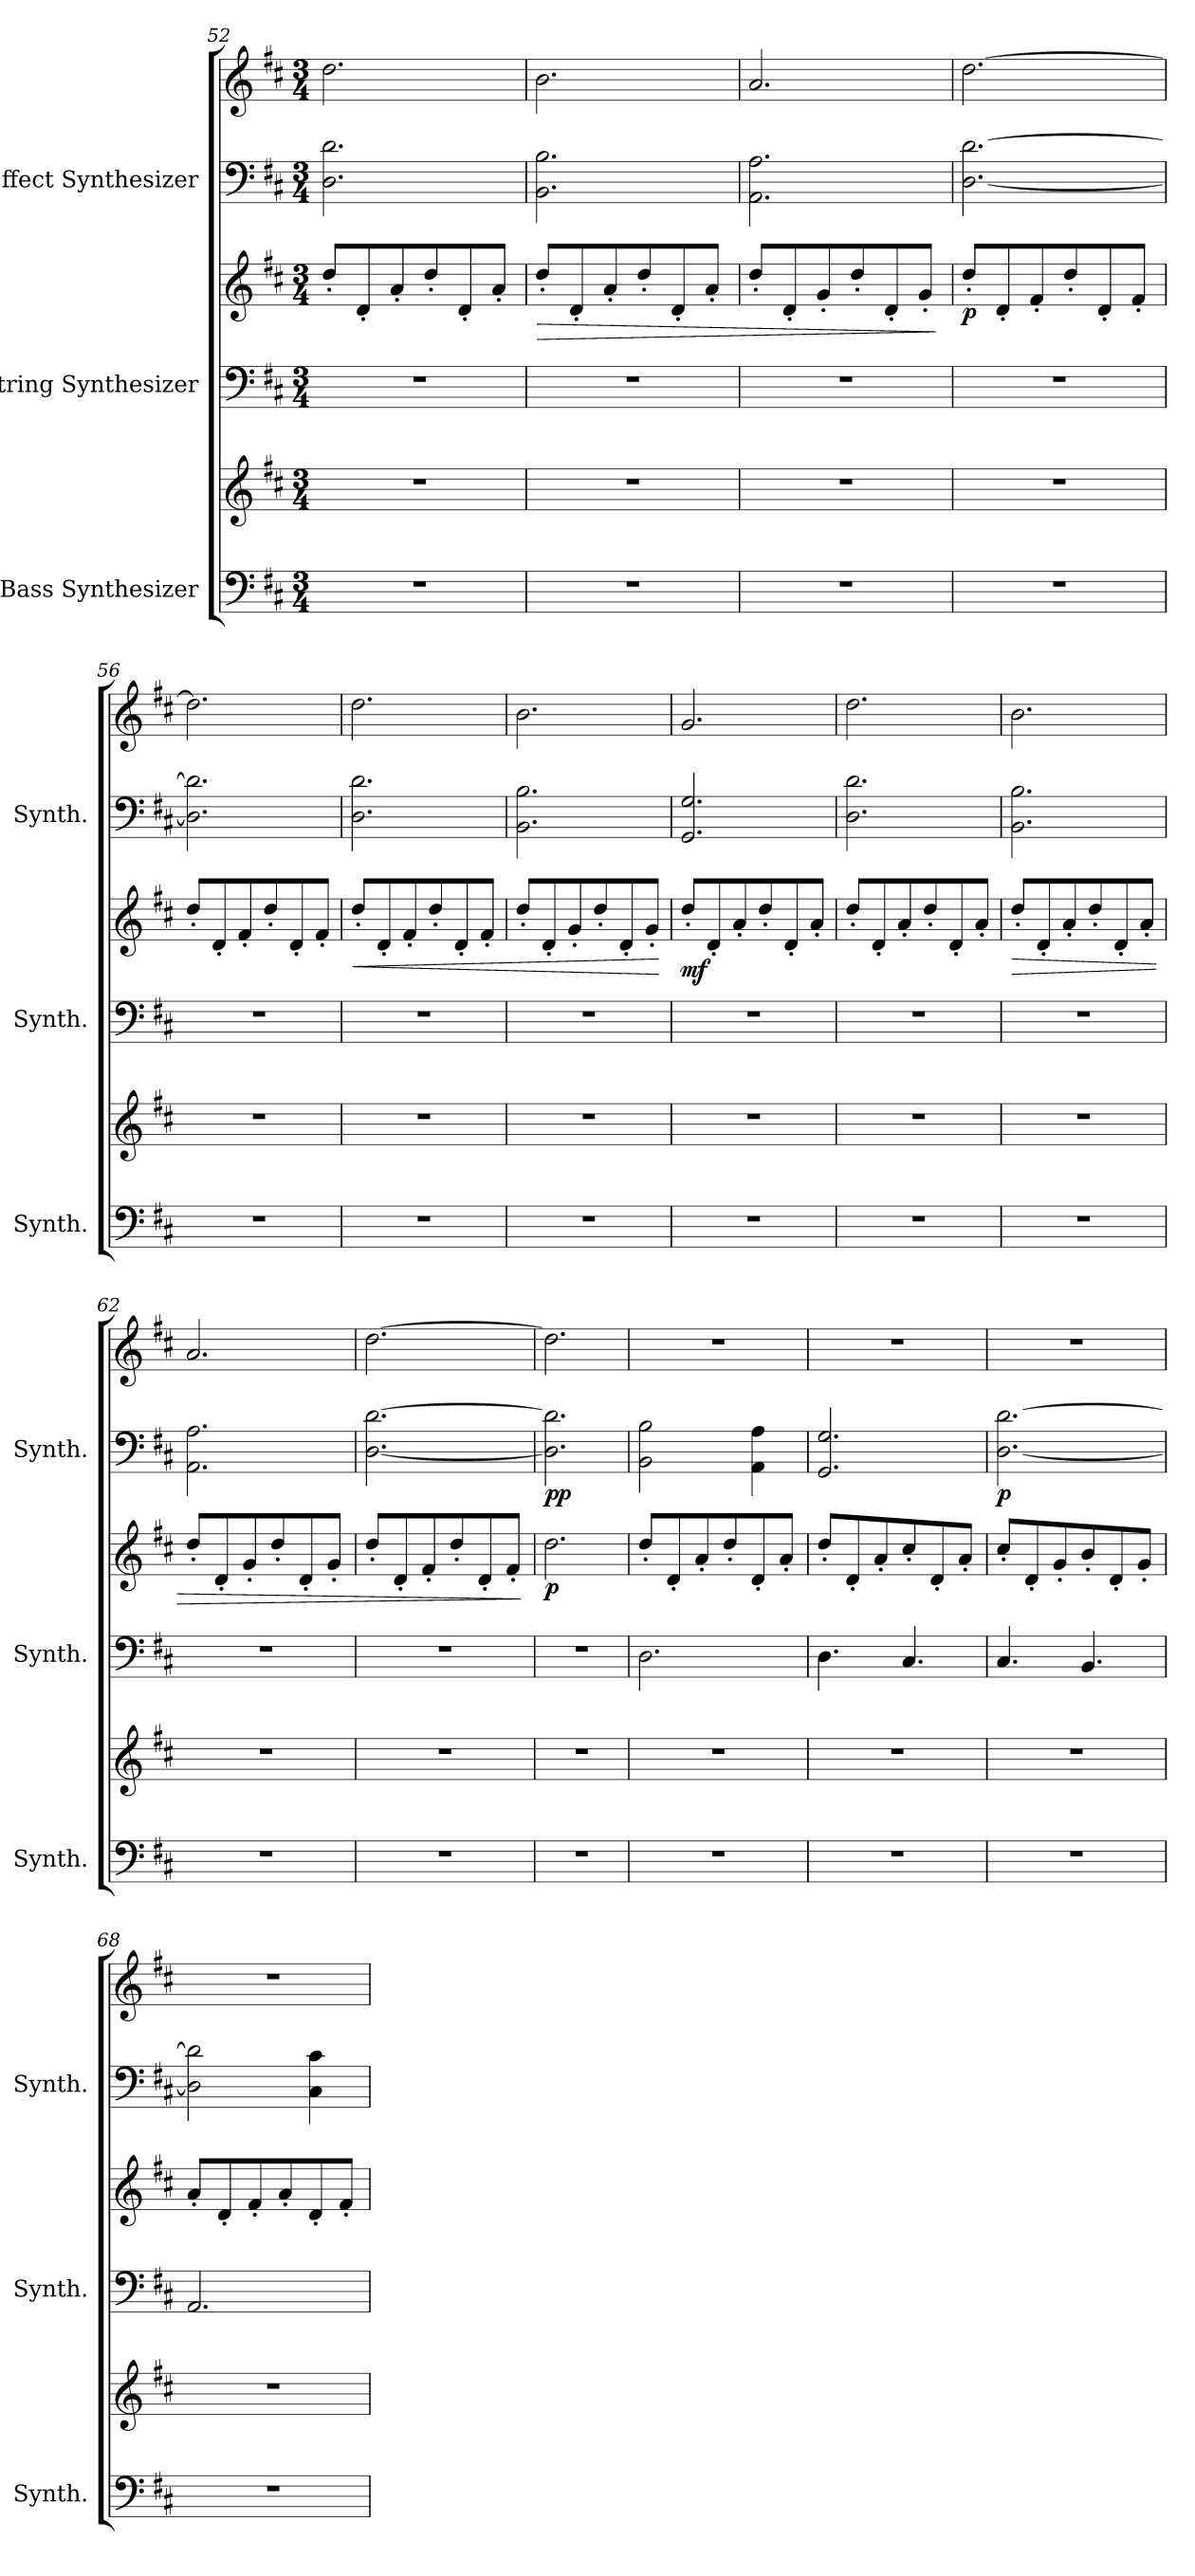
**kern	**kern	**kern	**kern	**dynam	**kern	**kern	**dynam
*part3	*part3	*part2	*part2	*part2	*part1	*part1	*part1
*staff6	*staff5	*staff4	*staff3	*staff3/4	*staff2	*staff1	*staff1/2
*I"Bass Synthesizer	*	*I"String Synthesizer	*	*	*I"Effect Synthesizer	*	*
*I'Synth.	*	*I'Synth.	*	*	*I'Synth.	*	*
*clefF4	*clefG2	*clefF4	*clefG2	*	*clefF4	*clefG2	*
*k[f#c#]	*k[f#c#]	*k[f#c#]	*k[f#c#]	*	*k[f#c#]	*k[f#c#]	*
*M3/4	*M3/4	*M3/4	*M3/4	*	*M3/4	*M3/4	*
=52	=52	=52	=52	=52	=52	=52	=52
2.r	2.r	2.r	8dd'/L	.	2.D\ 2.d\	2.dd\	.
.	.	.	8d'/	.	.	.	.
.	.	.	8a'/	.	.	.	.
.	.	.	8dd'/	.	.	.	.
.	.	.	8d'/	.	.	.	.
.	.	.	8a'/J	.	.	.	.
=53	=53	=53	=53	=53	=53	=53	=53
!	!	!	!	!LO:HP:b	!	!	!
2.r	2.r	2.r	8dd'/L	>	2.BB\ 2.B\	2.b\	.
.	.	.	8d'/	.	.	.	.
.	.	.	8a'/	.	.	.	.
.	.	.	8dd'/	.	.	.	.
.	.	.	8d'/	.	.	.	.
.	.	.	8a'/J	.	.	.	.
=54	=54	=54	=54	=54	=54	=54	=54
2.r	2.r	2.r	8dd'/L	.	2.AA\ 2.A\	2.a/	.
.	.	.	8d'/	.	.	.	.
.	.	.	8g'/	.	.	.	.
.	.	.	8dd'/	.	.	.	.
.	.	.	8d'/	.	.	.	.
.	.	.	8g'/J	.	.	.	.
.	.	.	.	]	.	.	.
=55	=55	=55	=55	=55	=55	=55	=55
!	!	!	!	!LO:DY:b	!	!	!
2.r	2.r	2.r	8dd'/L	p	[2.D\ [2.d\	[2.dd\	.
.	.	.	8d'/	.	.	.	.
.	.	.	8f#'/	.	.	.	.
.	.	.	8dd'/	.	.	.	.
.	.	.	8d'/	.	.	.	.
.	.	.	8f#'/J	.	.	.	.
!!LO:LB:g=z
=56	=56	=56	=56	=56	=56	=56	=56
2.r	2.r	2.r	8dd'/L	.	2.D\] 2.d\]	2.dd\]	.
.	.	.	8d'/	.	.	.	.
.	.	.	8f#'/	.	.	.	.
.	.	.	8dd'/	.	.	.	.
.	.	.	8d'/	.	.	.	.
.	.	.	8f#'/J	.	.	.	.
=57	=57	=57	=57	=57	=57	=57	=57
!	!	!	!	!LO:HP:b	!	!	!
2.r	2.r	2.r	8dd'/L	<	2.D\ 2.d\	2.dd\	.
.	.	.	8d'/	.	.	.	.
.	.	.	8f#'/	.	.	.	.
.	.	.	8dd'/	.	.	.	.
.	.	.	8d'/	.	.	.	.
.	.	.	8f#'/J	.	.	.	.
=58	=58	=58	=58	=58	=58	=58	=58
2.r	2.r	2.r	8dd'/L	.	2.BB\ 2.B\	2.b\	.
.	.	.	8d'/	.	.	.	.
.	.	.	8g'/	.	.	.	.
.	.	.	8dd'/	.	.	.	.
.	.	.	8d'/	.	.	.	.
.	.	.	8g'/J	.	.	.	.
.	.	.	.	[	.	.	.
=59	=59	=59	=59	=59	=59	=59	=59
!	!	!	!	!LO:DY:b	!	!	!
2.r	2.r	2.r	8dd'/L	mf	2.GG/ 2.G/	2.g/	.
.	.	.	8d'/	.	.	.	.
.	.	.	8a'/	.	.	.	.
.	.	.	8dd'/	.	.	.	.
.	.	.	8d'/	.	.	.	.
.	.	.	8a'/J	.	.	.	.
=60	=60	=60	=60	=60	=60	=60	=60
2.r	2.r	2.r	8dd'/L	.	2.D\ 2.d\	2.dd\	.
.	.	.	8d'/	.	.	.	.
.	.	.	8a'/	.	.	.	.
.	.	.	8dd'/	.	.	.	.
.	.	.	8d'/	.	.	.	.
.	.	.	8a'/J	.	.	.	.
=61	=61	=61	=61	=61	=61	=61	=61
!	!	!	!	!LO:HP:b	!	!	!
2.r	2.r	2.r	8dd'/L	>	2.BB\ 2.B\	2.b\	.
.	.	.	8d'/	.	.	.	.
.	.	.	8a'/	.	.	.	.
.	.	.	8dd'/	.	.	.	.
.	.	.	8d'/	.	.	.	.
.	.	.	8a'/J	.	.	.	.
=62	=62	=62	=62	=62	=62	=62	=62
2.r	2.r	2.r	8dd'/L	.	2.AA\ 2.A\	2.a/	.
.	.	.	8d'/	.	.	.	.
.	.	.	8g'/	.	.	.	.
.	.	.	8dd'/	.	.	.	.
.	.	.	8d'/	.	.	.	.
.	.	.	8g'/J	.	.	.	.
!!LO:PB:g=z
=63	=63	=63	=63	=63	=63	=63	=63
2.r	2.r	2.r	8dd'/L	.	[2.D\ [2.d\	[2.dd\	.
.	.	.	8d'/	.	.	.	.
.	.	.	8f#'/	.	.	.	.
.	.	.	8dd'/	.	.	.	.
.	.	.	8d'/	.	.	.	.
.	.	.	8f#'/J	.	.	.	.
.	.	.	.	]	.	.	.
=64	=64	=64	=64	=64	=64	=64	=64
!	!	!	!	!LO:DY:b	!	!	!LO:DY:b=2
2.r	2.r	2.r	2.dd\	p	2.D\] 2.d\]	2.dd\]	pp
=65	=65	=65	=65	=65	=65	=65	=65
2.r	2.r	2.D\	8dd'/L	.	2BB\ 2B\	2.r	.
.	.	.	8d'/	.	.	.	.
.	.	.	8a'/	.	.	.	.
.	.	.	8dd'/	.	.	.	.
.	.	.	8d'/	.	4AA\ 4A\	.	.
.	.	.	8a'/J	.	.	.	.
=66	=66	=66	=66	=66	=66	=66	=66
2.r	2.r	4.D\	8dd'/L	.	2.GG/ 2.G/	2.r	.
.	.	.	8d'/	.	.	.	.
.	.	.	8a'/	.	.	.	.
.	.	4.C#/	8cc#'/	.	.	.	.
.	.	.	8d'/	.	.	.	.
.	.	.	8a'/J	.	.	.	.
=67	=67	=67	=67	=67	=67	=67	=67
!	!	!	!	!	!	!	!LO:DY:b=2
2.r	2.r	4.C#/	8cc#'/L	.	[2.D\ [2.d\	2.r	p
.	.	.	8d'/	.	.	.	.
.	.	.	8g'/	.	.	.	.
.	.	4.BB/	8b'/	.	.	.	.
.	.	.	8d'/	.	.	.	.
.	.	.	8g'/J	.	.	.	.
=68	=68	=68	=68	=68	=68	=68	=68
2.r	2.r	2.AA/	8a'/L	.	2D\] 2d\]	2.r	.
.	.	.	8d'/	.	.	.	.
.	.	.	8f#'/	.	.	.	.
.	.	.	8a'/	.	.	.	.
.	.	.	8d'/	.	4C#\ 4c#\	.	.
.	.	.	8f#'/J	.	.	.	.
=	=	=	=	=	=	=	=
*-	*-	*-	*-	*-	*-	*-	*-
